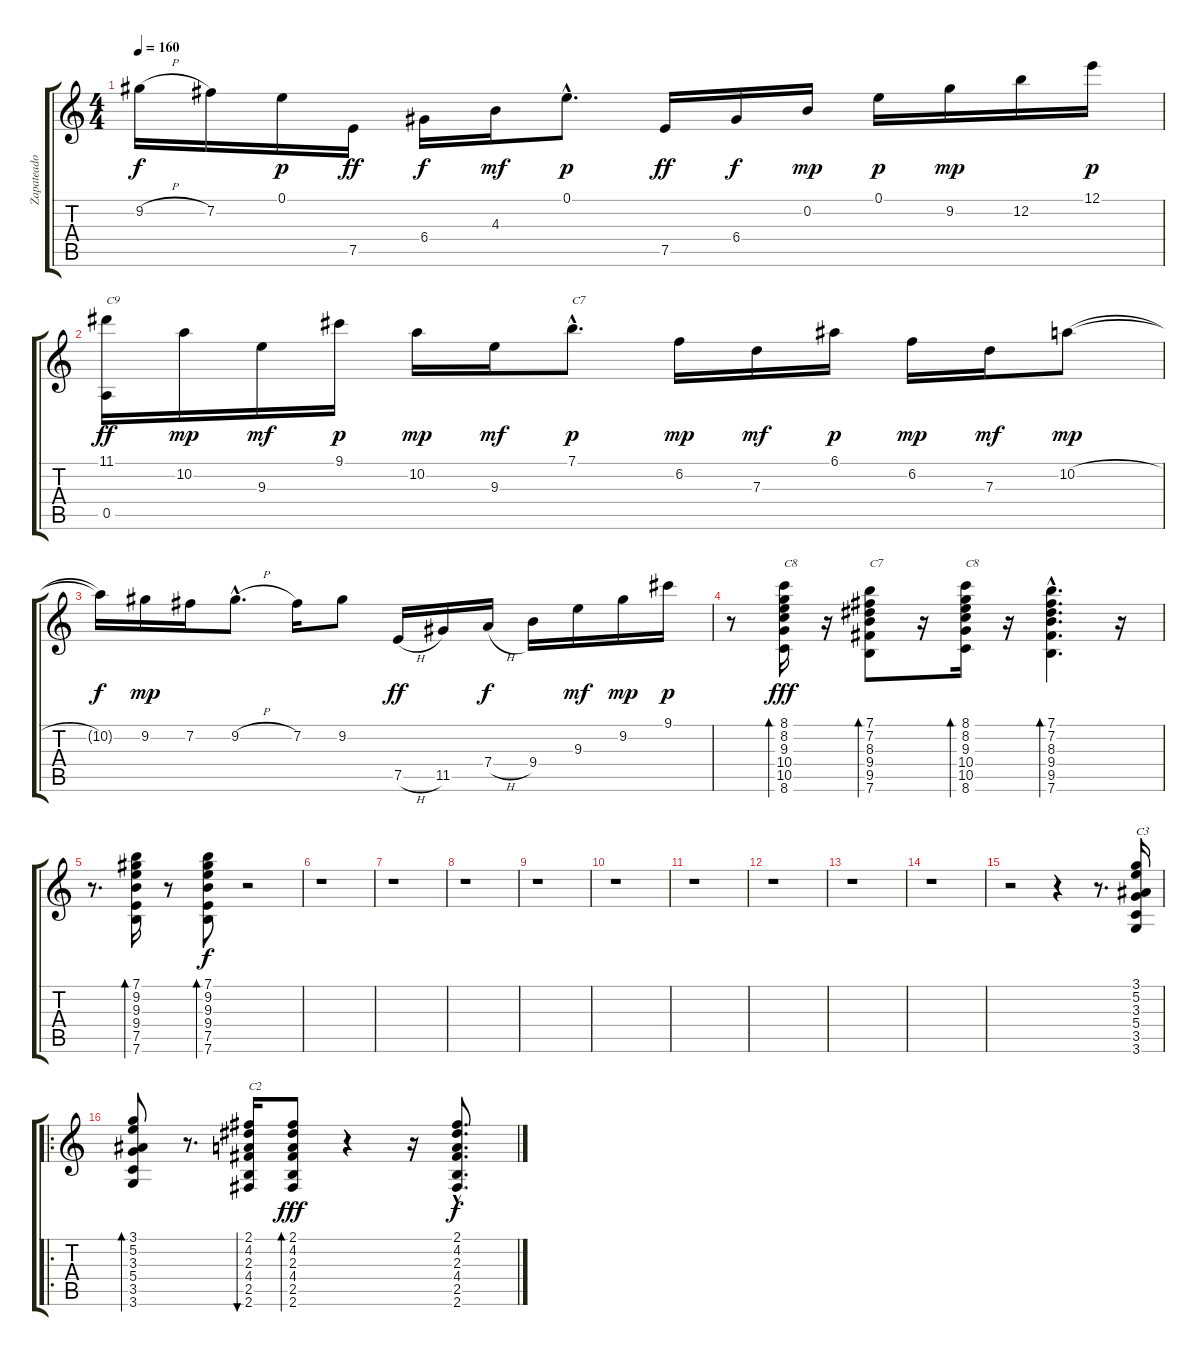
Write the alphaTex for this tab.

\track ("Zapateado" "Zapateado") {instrument acousticguitarnylon}
\staff {score tabs}
\tuning (E4 B3 G3 D3 A2 E2) {hide}
\ts (4 4)
\tempo 160
\clef g2
\ks c
9.2{h}.16{dy f} 7.2.16 0.1.16{dy p} 7.5.16{dy ff} 6.4.16{dy f} 4.3.16{dy mf} 0.1{hac}.8{d dy p} 7.5.16{dy ff} 6.4.16{dy f} 0.2.16{dy mp} 0.1.16{dy p} 9.2.16{dy mp} 12.2.16 12.1.16{dy p} |
(11.1 0.5).16{txt "C9" dy ff} 10.2.16{dy mp} 9.3.16{dy mf} 9.1.16{dy p} 10.2.16{dy mp} 9.3.16{dy mf} 7.1{hac}.8{d txt "C7" dy p} 6.2.16{dy mp} 7.3.16{dy mf} 6.1.16{dy p} 6.2.16{dy mp} 7.3.16{dy mf} 10.2{h}.8{dy mp} |
10.2{t}.16{dy f} 9.2.16{dy mp} 7.2.16 9.2{h hac}.8{d} 7.2.16 9.2.8 7.5{h}.16{dy ff} 11.5.16 7.4{h}.16{dy f} 9.4.16 9.3.16{dy mf} 9.2.16{dy mp} 9.1.16{dy p} |
r.8 (8.1 8.2 9.3 10.4 10.5 8.6).16{bd 30 txt "C8" dy fff} r.16 (7.1 7.2 8.3 9.4 9.5 7.6).8{bd 30 txt "C7"} r.16 (8.1 8.2 9.3 10.4 10.5 8.6).16{bd 30 txt "C8"} r.16 (7.1{hac} 7.2{hac} 8.3{hac} 9.4{hac} 9.5{hac} 7.6{hac}).4{d bd 30} r.16 |
r.8{d} (7.1 9.2 9.3 9.4 7.5 7.6).16{bd 30} r.8 (7.1 9.2 9.3 9.4 7.5 7.6).8{bd 30 dy f} r.2 |
r.1 |
r.1 |
r.1 |
r.1 |
r.1 |
r.1 |
r.1 |
r.1 |
r.1 |
r.2 r.4 r.8{d} (3.1 5.2 3.3 5.4 3.5 3.6).16{txt "C3"} |
\ro
(3.1 5.2 3.3 5.4 3.5 3.6).8{bd 30} r.8{d} (2.1 4.2 2.3 4.4 2.5 2.6).16{bu 30 txt "C2"} (2.1 4.2 2.3 4.4 2.5 2.6).8{bd 30 dy fff} r.4 r.16 (2.1{hac} 4.2{hac} 2.3{hac} 4.4{hac} 2.5{hac} 2.6{hac}).8{d dy f}
